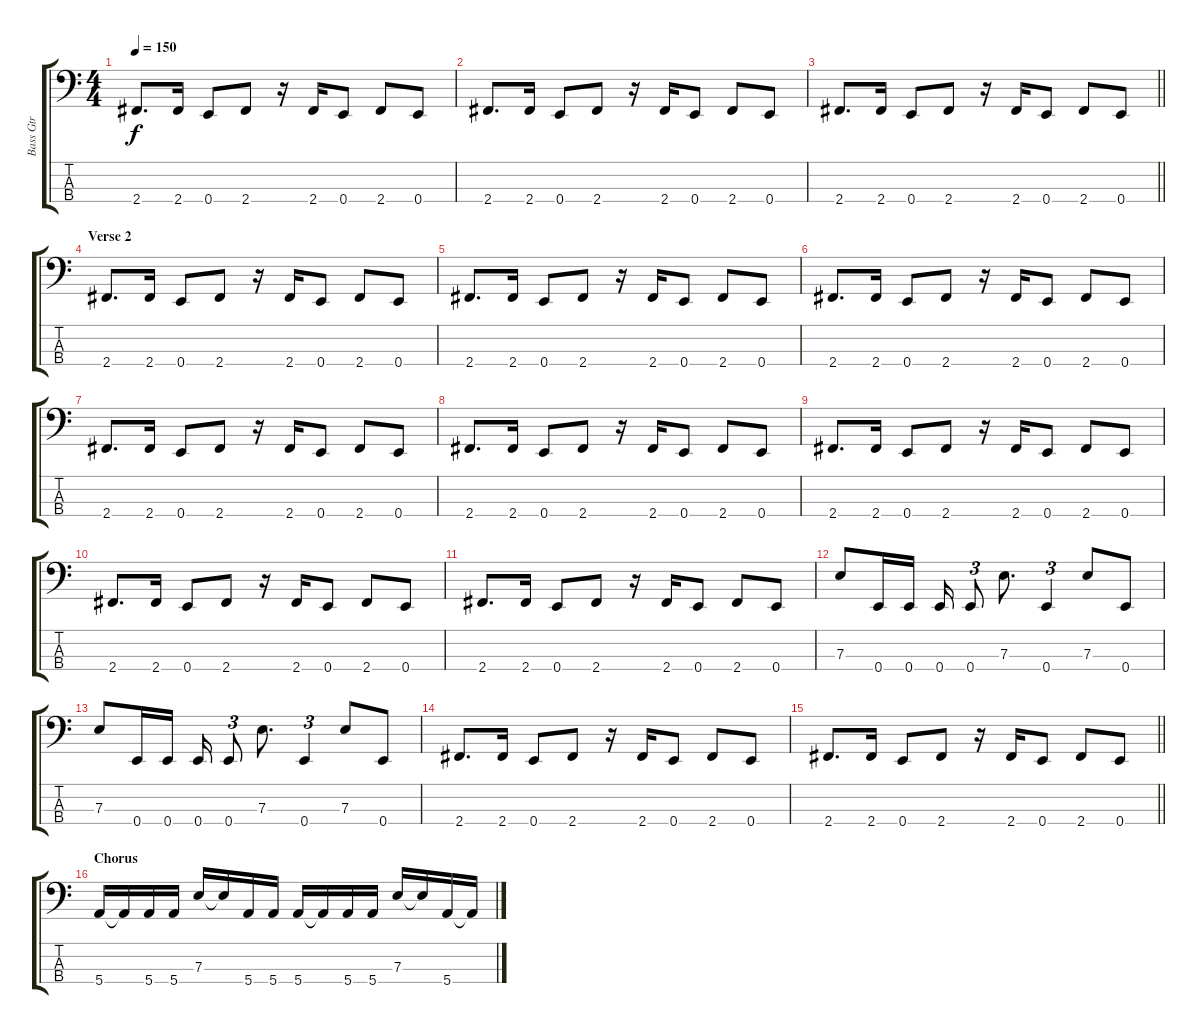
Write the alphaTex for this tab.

\track ("Bass Gtr" "Bass Gtr") {instrument electricbasspick}
\staff {score tabs}
\tuning (G2 D2 A1 E1) {hide}
\ts (4 4)
\tempo 150
\clef f4
\ks c
2.4.8{d dy f} 2.4.16 0.4.8 2.4.8 r.16 2.4.16 0.4.8 2.4.8 0.4.8 |
2.4.8{d} 2.4.16 0.4.8 2.4.8 r.16 2.4.16 0.4.8 2.4.8 0.4.8 |
\barLineRight lightlight
2.4.8{d} 2.4.16 0.4.8 2.4.8 r.16 2.4.16 0.4.8 2.4.8 0.4.8 |
\section ("" "Verse 2")
2.4.8{d} 2.4.16 0.4.8 2.4.8 r.16 2.4.16 0.4.8 2.4.8 0.4.8 |
2.4.8{d} 2.4.16 0.4.8 2.4.8 r.16 2.4.16 0.4.8 2.4.8 0.4.8 |
2.4.8{d} 2.4.16 0.4.8 2.4.8 r.16 2.4.16 0.4.8 2.4.8 0.4.8 |
2.4.8{d} 2.4.16 0.4.8 2.4.8 r.16 2.4.16 0.4.8 2.4.8 0.4.8 |
2.4.8{d} 2.4.16 0.4.8 2.4.8 r.16 2.4.16 0.4.8 2.4.8 0.4.8 |
2.4.8{d} 2.4.16 0.4.8 2.4.8 r.16 2.4.16 0.4.8 2.4.8 0.4.8 |
2.4.8{d} 2.4.16 0.4.8 2.4.8 r.16 2.4.16 0.4.8 2.4.8 0.4.8 |
2.4.8{d} 2.4.16 0.4.8 2.4.8 r.16 2.4.16 0.4.8 2.4.8 0.4.8 |
7.3.8 0.4.16 0.4.16 0.4.16 0.4.8{tu (3 2)} 7.3.8{d} 0.4.4{tu (3 2)} 7.3.8 0.4.8 |
7.3.8 0.4.16 0.4.16 0.4.16 0.4.8{tu (3 2)} 7.3.8{d} 0.4.4{tu (3 2)} 7.3.8 0.4.8 |
2.4.8{d} 2.4.16 0.4.8 2.4.8 r.16 2.4.16 0.4.8 2.4.8 0.4.8 |
\barLineRight lightlight
2.4.8{d} 2.4.16 0.4.8 2.4.8 r.16 2.4.16 0.4.8 2.4.8 0.4.8 |
\section ("" "Chorus")
5.4.16 5.4{t}.16 5.4.16 5.4.16 7.3.16 7.3{t}.16 5.4.16 5.4.16 5.4.16 5.4{t}.16 5.4.16 5.4.16 7.3.16 7.3{t}.16 5.4.16 5.4{t}.16
